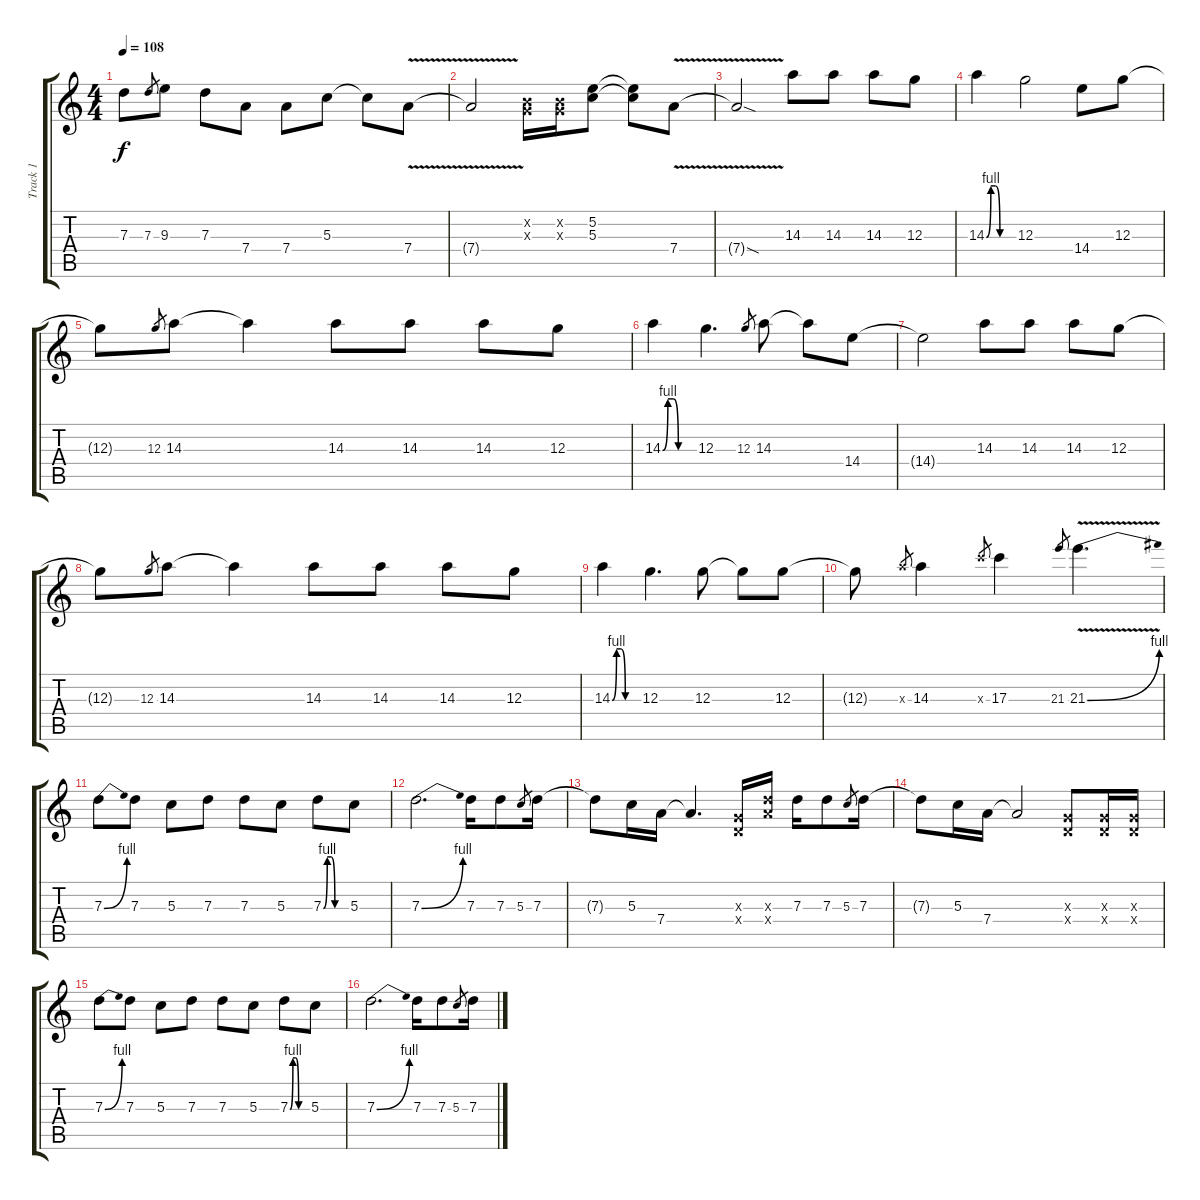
\track ("Track 1" "Track 1") {instrument distortionguitar}
\staff {score tabs}
\tuning (E4 B3 G3 D3 A2 E2) {hide}
\ts (4 4)
\tempo 108
\clef g2
\ks c
7.3.8{dy f} 7.3.8{gr} 9.3.8 7.3.8 7.4.8 7.4.8 5.3.8 5.3{t}.8 7.4{v}.8 |
7.4{t}.2 (0.2{x} 0.3{x}).16 (0.2{x} 0.3{x}).16 (5.2 5.3).8 (5.2{t} 5.3{t}).8 7.4{v}.8 |
7.4{sod t}.2 14.3.8 14.3.8 14.3.8 12.3.8 |
14.3{be (custom 0 0 10 4 20 4 30 0 60 0)}.4 12.3.2 14.4.8 12.3.8 |
12.3{t}.8 12.3.8{gr} 14.3.8 14.3{t}.4 14.3.8 14.3.8 14.3.8 12.3.8 |
14.3{be (custom 0 0 10 4 20 4 30 0 60 0)}.4 12.3.4{d} 12.3.8{gr} 14.3.8 14.3{t}.8 14.4.8 |
14.4{t}.2 14.3.8 14.3.8 14.3.8 12.3.8 |
12.3{t}.8 12.3.8{gr} 14.3.8 14.3{t}.4 14.3.8 14.3.8 14.3.8 12.3.8 |
14.3{be (custom 0 0 10 4 20 4 30 0 60 0)}.4 12.3.4{d} 12.3.8 12.3{t}.8 12.3.8 |
12.3{t}.8 14.3{x}.8{gr} 14.3.4 17.3{x}.8{gr} 17.3.4 21.3.8{gr} 21.3{be (bend 0 0 60 4) v}.4{d} |
7.3{be (bend 0 0 60 4)}.8 7.3.8 5.3.8 7.3.8 7.3.8 5.3.8 7.3{be (custom 0 0 10 4 20 4 30 0 60 0)}.8 5.3.8 |
7.3{be (bend 0 0 60 4)}.2{d} 7.3.16 7.3.8 5.3.8{gr} 7.3.16 |
7.3{t}.8 5.3.16 7.4.16 7.4{t}.4{d} (0.3{x} 0.4{x}).16 (7.3{x} 7.4{x}).16 7.3.16 7.3.8 5.3.8{gr} 7.3.16 |
7.3{t}.8 5.3.16 7.4.16 7.4{t}.2 (0.3{x} 0.4{x}).8 (0.3{x} 0.4{x}).16 (0.3{x} 0.4{x}).16 |
7.3{be (bend 0 0 60 4)}.8 7.3.8 5.3.8 7.3.8 7.3.8 5.3.8 7.3{be (custom 0 0 10 4 20 4 30 0 60 0)}.8 5.3.8 |
7.3{be (bend 0 0 60 4)}.2{d} 7.3.16 7.3.8 5.3.8{gr} 7.3.16
